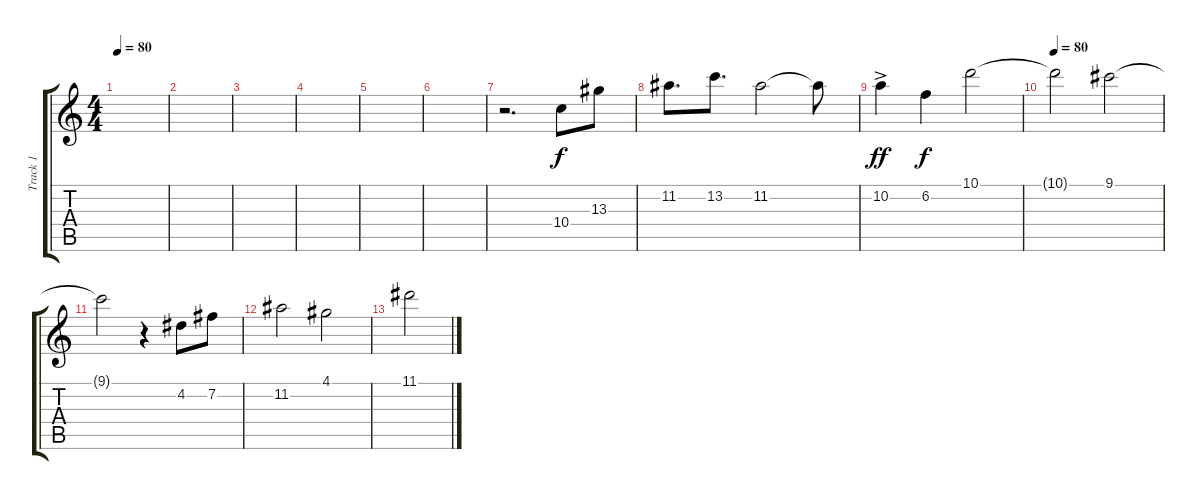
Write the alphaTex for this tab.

\track ("Track 1" "Track 1") {instrument acousticguitarnylon}
\staff {score tabs}
\tuning (E4 B3 G3 D3 A2 E2) {hide}
\ts (4 4)
\tempo 80
\clef g2
\ks c
|
|
|
|
|
|
r.2{d} 10.4.8{volume 12 instrument pad2warm} 13.3.8 |
11.2.8{d} 13.2.8{d} 11.2.2 11.2{t}.8 |
10.2{ac}.4{dy ff volume 6} 6.2.4{dy f volume 12} 10.1.2 |
\tempo 80
10.1{t}.2 9.1.2 |
9.1{t}.2 r.4 4.2.8 7.2.8 |
11.2.2 4.1.2 |
11.1.2
